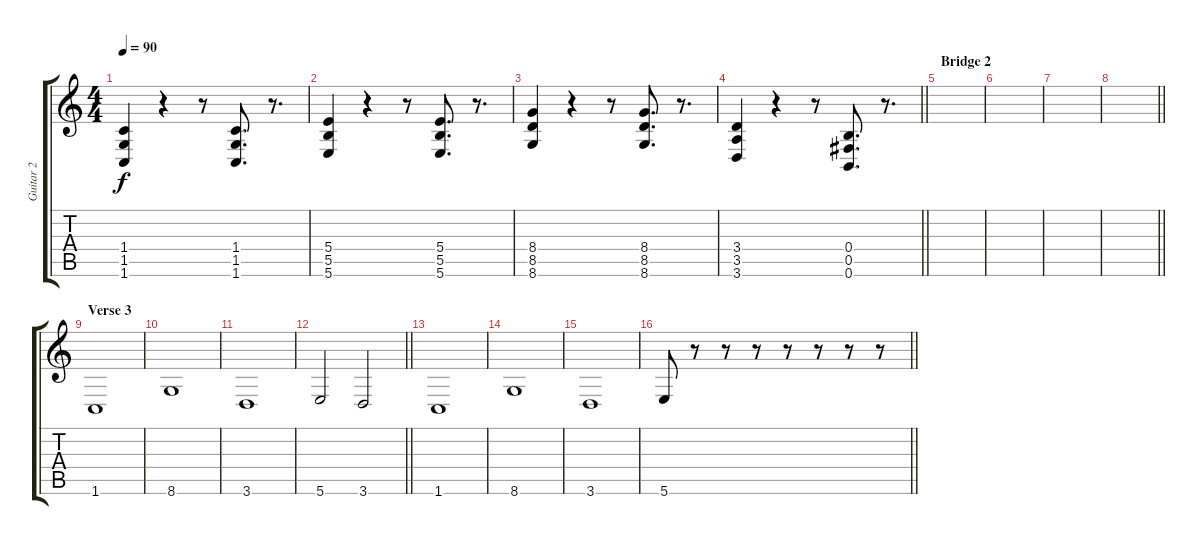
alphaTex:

\track ("Guitar 2" "Guitar 2") {instrument overdrivenguitar}
\staff {score tabs}
\tuning (Db4 Ab3 E3 B2 Gb2 B1) {hide}
\ts (4 4)
\tempo 90
\clef g2
\ks c
(1.4 1.5 1.6).4{dy f volume 16} r.4 r.8 (1.4 1.5 1.6).8{d} r.8{d} |
(5.4 5.5 5.6).4 r.4 r.8 (5.4 5.5 5.6).8{d} r.8{d} |
(8.4 8.5 8.6).4 r.4 r.8 (8.4 8.5 8.6).8{d} r.8{d} |
\barLineRight lightlight
(3.4 3.5 3.6).4 r.4 r.8 (0.4 0.5 0.6).8{d} r.8{d} |
\section ("" "Bridge 2")
|
|
|
\barLineRight lightlight
|
\section ("" "Verse 3")
1.6.1{volume 7} |
8.6.1 |
3.6.1 |
\barLineRight lightlight
5.6.2 3.6.2 |
1.6.1 |
8.6.1 |
3.6.1 |
\barLineRight lightlight
5.6.8 r.8 r.8 r.8 r.8 r.8 r.8 r.8
